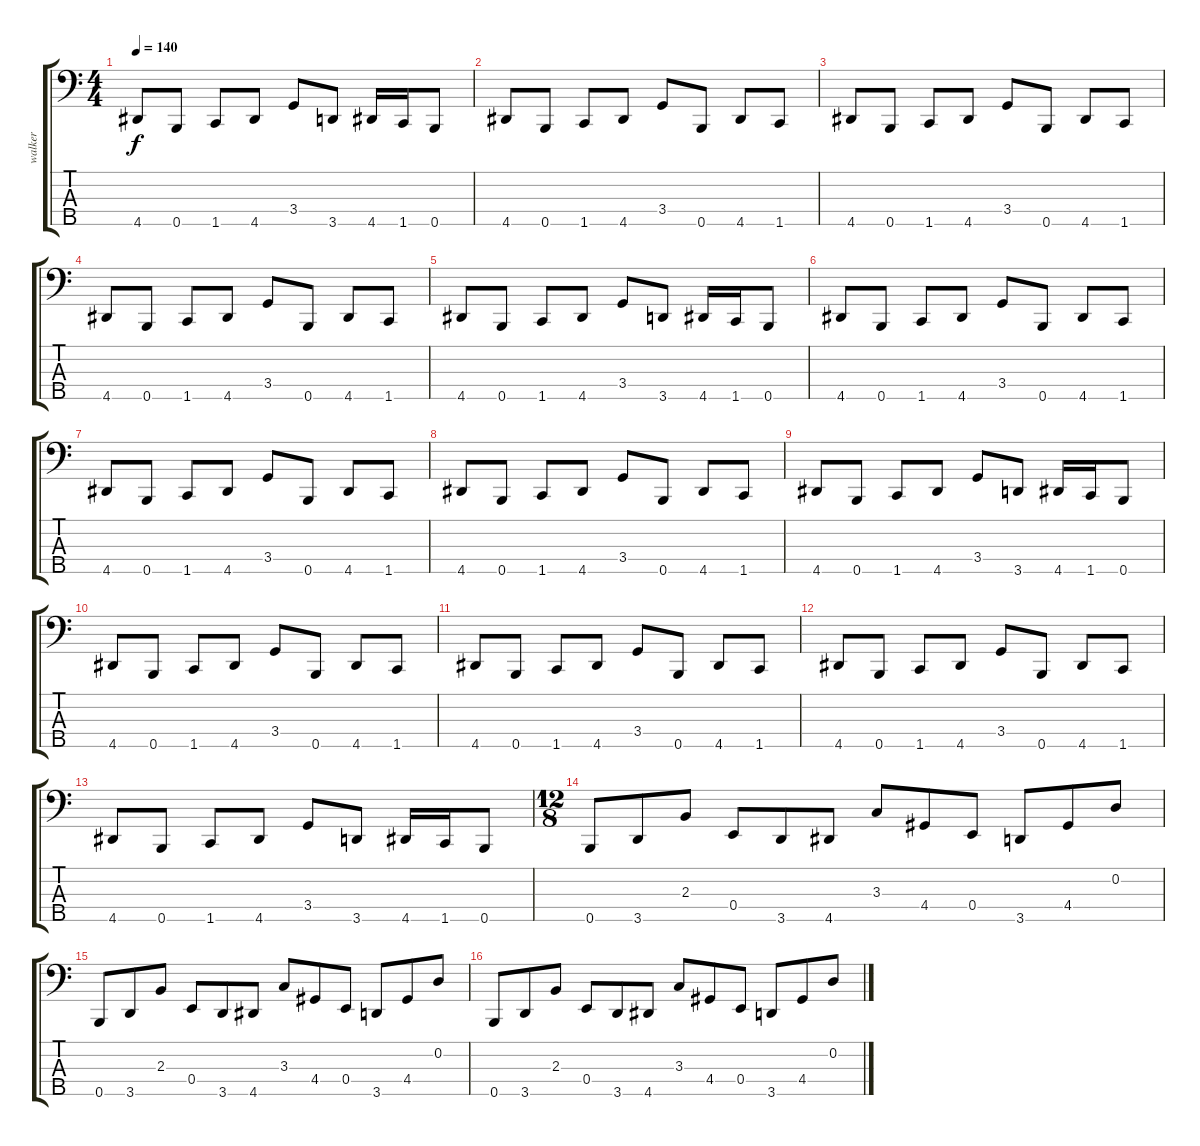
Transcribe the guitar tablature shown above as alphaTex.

\track ("walker" "walker") {instrument electricbasspick}
\staff {score tabs}
\tuning (G2 D2 A1 E1 B0) {hide}
\ts (4 4)
\tempo 140
\clef f4
\ks c
4.5.8{dy f} 0.5.8 1.5.8 4.5.8 3.4.8 3.5.8 4.5.16 1.5.16 0.5.8 |
4.5.8 0.5.8 1.5.8 4.5.8 3.4.8 0.5.8 4.5.8 1.5.8 |
4.5.8 0.5.8 1.5.8 4.5.8 3.4.8 0.5.8 4.5.8 1.5.8 |
4.5.8 0.5.8 1.5.8 4.5.8 3.4.8 0.5.8 4.5.8 1.5.8 |
4.5.8 0.5.8 1.5.8 4.5.8 3.4.8 3.5.8 4.5.16 1.5.16 0.5.8 |
4.5.8 0.5.8 1.5.8 4.5.8 3.4.8 0.5.8 4.5.8 1.5.8 |
4.5.8 0.5.8 1.5.8 4.5.8 3.4.8 0.5.8 4.5.8 1.5.8 |
4.5.8 0.5.8 1.5.8 4.5.8 3.4.8 0.5.8 4.5.8 1.5.8 |
4.5.8 0.5.8 1.5.8 4.5.8 3.4.8 3.5.8 4.5.16 1.5.16 0.5.8 |
4.5.8 0.5.8 1.5.8 4.5.8 3.4.8 0.5.8 4.5.8 1.5.8 |
4.5.8 0.5.8 1.5.8 4.5.8 3.4.8 0.5.8 4.5.8 1.5.8 |
4.5.8 0.5.8 1.5.8 4.5.8 3.4.8 0.5.8 4.5.8 1.5.8 |
4.5.8 0.5.8 1.5.8 4.5.8 3.4.8 3.5.8 4.5.16 1.5.16 0.5.8 |
\ts (12 8)
0.5.8 3.5.8 2.3.8 0.4.8 3.5.8 4.5.8 3.3.8 4.4.8 0.4.8 3.5.8 4.4.8 0.2.8 |
0.5.8 3.5.8 2.3.8 0.4.8 3.5.8 4.5.8 3.3.8 4.4.8 0.4.8 3.5.8 4.4.8 0.2.8 |
0.5.8 3.5.8 2.3.8 0.4.8 3.5.8 4.5.8 3.3.8 4.4.8 0.4.8 3.5.8 4.4.8 0.2.8
